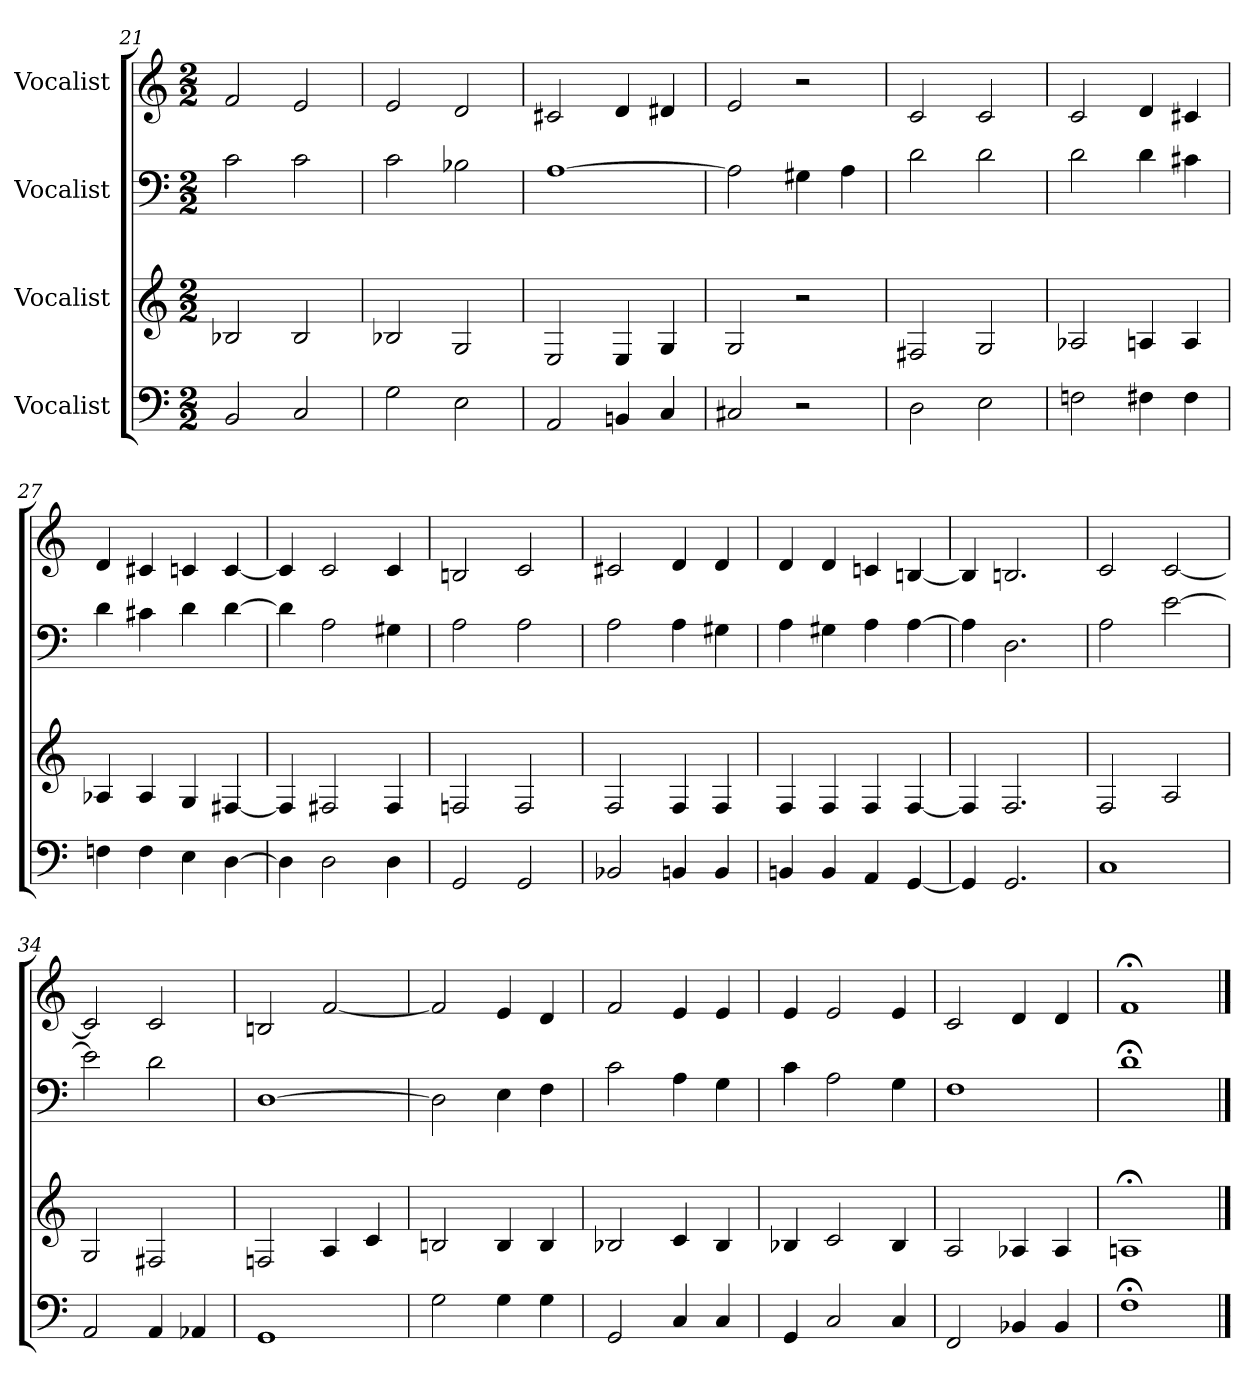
**kern	**kern	**kern	**kern
*part4	*part3	*part2	*part1
*staff4	*staff3	*staff2	*staff1
*I"Vocalist	*I"Vocalist	*I"Vocalist	*I"Vocalist
*M2/2	*M2/2	*M2/2	*M2/2
=21	=21	=21	=21
2BB	2B-X	2c	2f
2C	2B-	2c	2e
=22	=22	=22	=22
2G	2B-X	2c	2e
2E	2G	2B-X	2d
=23	=23	=23	=23
2AA	2E	[1A	2c#X
4BBn	4E	.	4d
4C	4G	.	4d#X
=24	=24	=24	=24
2C#X	2G	2A]	2e
2r	2r	4G#X	2r
.	.	4A	.
=25	=25	=25	=25
2D	2F#X	2d	2c
2E	2G	2d	2c
=26	=26	=26	=26
2Fn	2A-X	2d	2c
4F#X	4An	4d	4d
4F#	4A	4c#X	4c#X
=27	=27	=27	=27
4Fn	4A-X	4d	4d
4F	4A-	4c#X	4c#X
4E	4G	4d	4cn
[4D	[4F#X	[4d	[4c
=28	=28	=28	=28
4D]	4F#]	4d]	4c]
2D	2F#X	2A	2c
4D	4F#	4G#X	4c
=29	=29	=29	=29
2GG	2Fn	2A	2Bn
2GG	2F	2A	2c
=30	=30	=30	=30
2BB-X	2F	2A	2c#X
4BBn	4F	4A	4d
4BB	4F	4G#X	4d
=31	=31	=31	=31
4BBn	4F	4A	4d
4BB	4F	4G#X	4d
4AA	4F	4A	4cn
[4GG	[4F	[4A	[4Bn
=32	=32	=32	=32
4GG]	4F]	4A]	4B]
2.GG	2.F	2.D	2.Bn
=33	=33	=33	=33
1C	2F	2A	2c
.	2A	[2e	[2c
=34	=34	=34	=34
2AA	2G	2e]	2c]
4AA	2F#X	2d	2c
4AA-X	.	.	.
=35	=35	=35	=35
1GG	2Fn	[1D	2Bn
.	4A	.	[2f
.	4c	.	.
=36	=36	=36	=36
2G	2Bn	2D]	2f]
4G	4B	4E	4e
4G	4B	4F	4d
=37	=37	=37	=37
2GG	2B-X	2c	2f
4C	4c	4A	4e
4C	4B-	4G	4e
=38	=38	=38	=38
4GG	4B-X	4c	4e
2C	2c	2A	2e
4C	4B-	4G	4e
=39	=39	=39	=39
2FF	2A	1F	2c
4BB-X	4A-X	.	4d
4BB-	4A-	.	4d
=40	=40	=40	=40
1F;<	1An;<	1d;<	1f;<
==	==	==	==
*-	*-	*-	*-
